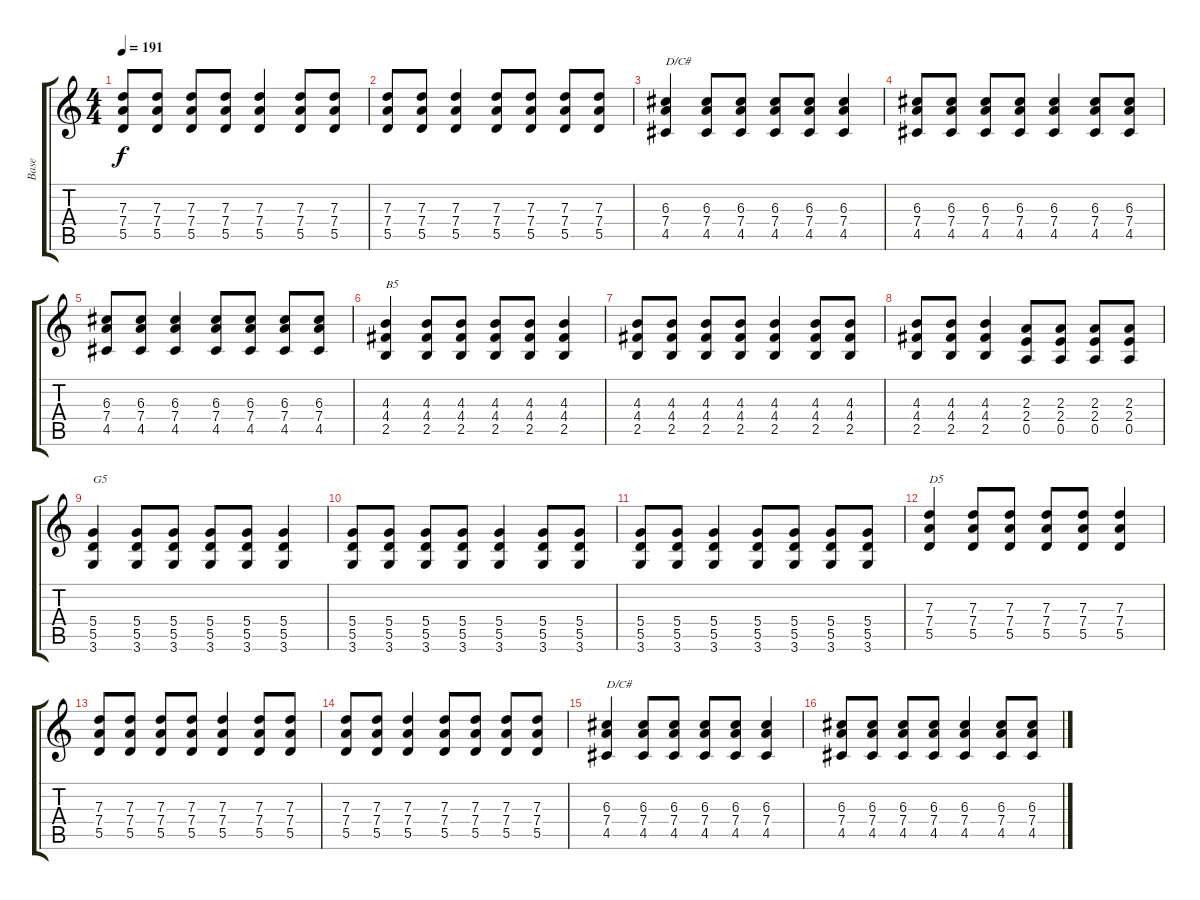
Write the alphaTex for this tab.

\track ("Base" "Base") {instrument overdrivenguitar}
\staff {score tabs}
\tuning (E4 B3 G3 D3 A2 E2) {hide}
\ts (4 4)
\tempo 191
\clef g2
\ks c
(7.3 7.4 5.5).8{dy f} (7.3 7.4 5.5).8 (7.3 7.4 5.5).8 (7.3 7.4 5.5).8 (7.3 7.4 5.5).4 (7.3 7.4 5.5).8 (7.3 7.4 5.5).8 |
(7.3 7.4 5.5).8 (7.3 7.4 5.5).8 (7.3 7.4 5.5).4 (7.3 7.4 5.5).8 (7.3 7.4 5.5).8 (7.3 7.4 5.5).8 (7.3 7.4 5.5).8 |
(6.3 7.4 4.5).4{txt "D/C#"} (6.3 7.4 4.5).8 (6.3 7.4 4.5).8 (6.3 7.4 4.5).8 (6.3 7.4 4.5).8 (6.3 7.4 4.5).4 |
(6.3 7.4 4.5).8 (6.3 7.4 4.5).8 (6.3 7.4 4.5).8 (6.3 7.4 4.5).8 (6.3 7.4 4.5).4 (6.3 7.4 4.5).8 (6.3 7.4 4.5).8 |
(6.3 7.4 4.5).8 (6.3 7.4 4.5).8 (6.3 7.4 4.5).4 (6.3 7.4 4.5).8 (6.3 7.4 4.5).8 (6.3 7.4 4.5).8 (6.3 7.4 4.5).8 |
(4.3 4.4 2.5).4{txt "B5"} (4.3 4.4 2.5).8 (4.3 4.4 2.5).8 (4.3 4.4 2.5).8 (4.3 4.4 2.5).8 (4.3 4.4 2.5).4 |
(4.3 4.4 2.5).8 (4.3 4.4 2.5).8 (4.3 4.4 2.5).8 (4.3 4.4 2.5).8 (4.3 4.4 2.5).4 (4.3 4.4 2.5).8 (4.3 4.4 2.5).8 |
(4.3 4.4 2.5).8 (4.3 4.4 2.5).8 (4.3 4.4 2.5).4 (2.3 2.4 0.5).8 (2.3 2.4 0.5).8 (2.3 2.4 0.5).8 (2.3 2.4 0.5).8 |
(5.4 5.5 3.6).4{txt "G5"} (5.4 5.5 3.6).8 (5.4 5.5 3.6).8 (5.4 5.5 3.6).8 (5.4 5.5 3.6).8 (5.4 5.5 3.6).4 |
(5.4 5.5 3.6).8 (5.4 5.5 3.6).8 (5.4 5.5 3.6).8 (5.4 5.5 3.6).8 (5.4 5.5 3.6).4 (5.4 5.5 3.6).8 (5.4 5.5 3.6).8 |
(5.4 5.5 3.6).8 (5.4 5.5 3.6).8 (5.4 5.5 3.6).4 (5.4 5.5 3.6).8 (5.4 5.5 3.6).8 (5.4 5.5 3.6).8 (5.4 5.5 3.6).8 |
(7.3 7.4 5.5).4{txt "D5" volume 12 instrument overdrivenguitar} (7.3 7.4 5.5).8 (7.3 7.4 5.5).8 (7.3 7.4 5.5).8 (7.3 7.4 5.5).8 (7.3 7.4 5.5).4 |
(7.3 7.4 5.5).8 (7.3 7.4 5.5).8 (7.3 7.4 5.5).8 (7.3 7.4 5.5).8 (7.3 7.4 5.5).4 (7.3 7.4 5.5).8 (7.3 7.4 5.5).8 |
(7.3 7.4 5.5).8 (7.3 7.4 5.5).8 (7.3 7.4 5.5).4 (7.3 7.4 5.5).8 (7.3 7.4 5.5).8 (7.3 7.4 5.5).8 (7.3 7.4 5.5).8 |
(6.3 7.4 4.5).4{txt "D/C#"} (6.3 7.4 4.5).8 (6.3 7.4 4.5).8 (6.3 7.4 4.5).8 (6.3 7.4 4.5).8 (6.3 7.4 4.5).4 |
(6.3 7.4 4.5).8 (6.3 7.4 4.5).8 (6.3 7.4 4.5).8 (6.3 7.4 4.5).8 (6.3 7.4 4.5).4 (6.3 7.4 4.5).8 (6.3 7.4 4.5).8
